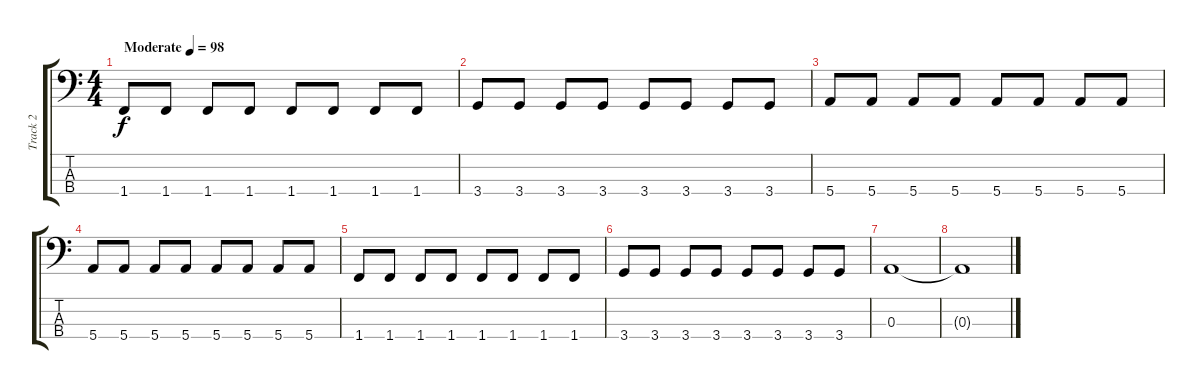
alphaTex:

\track ("Track 2" "Track 2") {instrument electricbassfinger}
\staff {score tabs}
\tuning (G2 D2 A1 E1) {hide}
\ts (4 4)
\tempo (98 "Moderate")
\clef f4
\ks c
1.4.8{dy f instrument electricbassfinger} 1.4.8 1.4.8 1.4.8 1.4.8 1.4.8 1.4.8 1.4.8 |
3.4.8 3.4.8 3.4.8 3.4.8 3.4.8 3.4.8 3.4.8 3.4.8 |
5.4.8 5.4.8 5.4.8 5.4.8 5.4.8 5.4.8 5.4.8 5.4.8 |
5.4.8 5.4.8 5.4.8 5.4.8 5.4.8 5.4.8 5.4.8 5.4.8 |
1.4.8 1.4.8 1.4.8 1.4.8 1.4.8 1.4.8 1.4.8 1.4.8 |
3.4.8 3.4.8 3.4.8 3.4.8 3.4.8 3.4.8 3.4.8 3.4.8 |
0.3.1 |
0.3{t}.1
